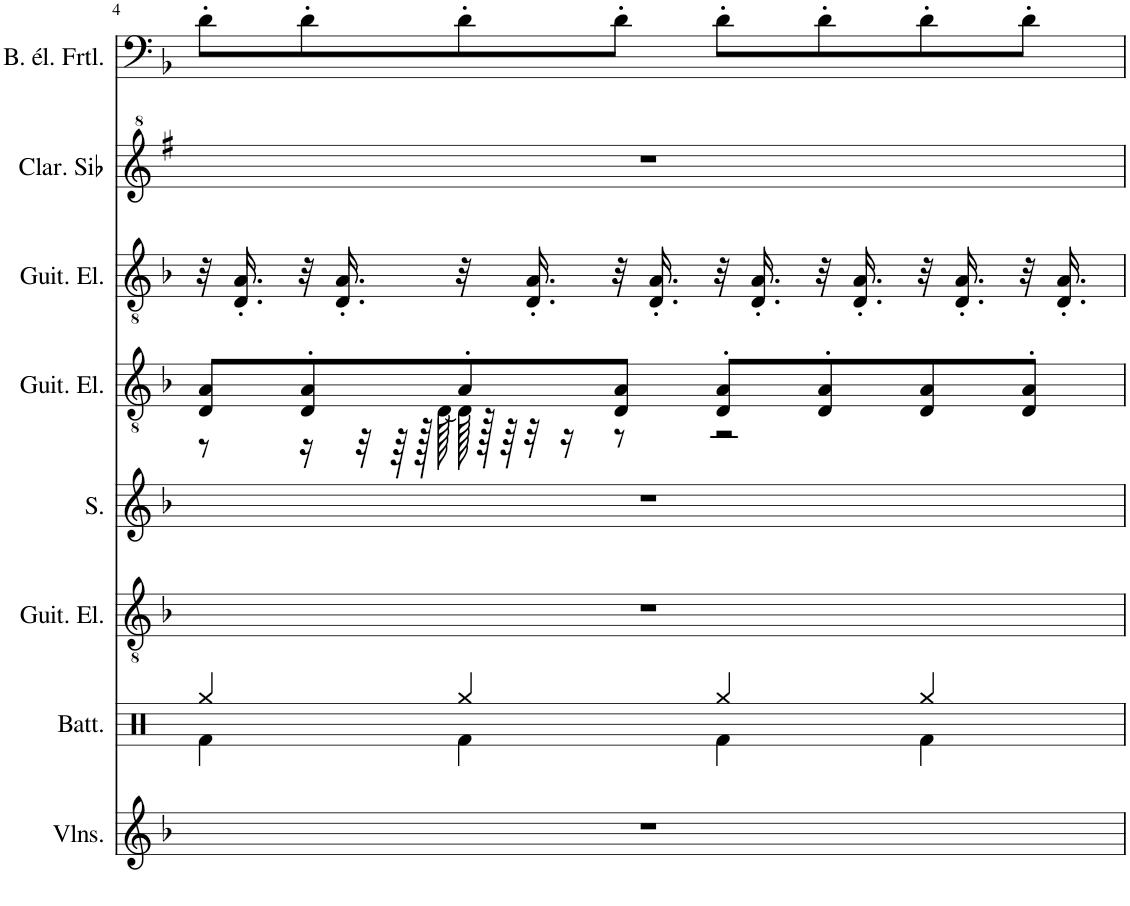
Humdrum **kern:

**kern	**kern	**kern	**kern	**kern	**kern	**kern	**kern
*part8	*part7	*part6	*part5	*part4	*part3	*part2	*part1
*staff8	*staff7	*staff6	*staff5	*staff4	*staff3	*staff2	*staff1
*I"Violons	*I"Batterie	*I"Guitare électrique	*I"Soprano	*I"Guitare électrique	*I"Guitare électrique	*I"Clarinette en Sib	*I"Basse électrique fretless
*I'Vlns.	*I'Batt.	*I'Guit. El.	*I'S.	*I'Guit. El.	*I'Guit. El.	*I'Clar. Sib	*I'B. él. Frtl.
!!LO:PB:g=z
*clefG2	*clefX	*clefGv2	*clefG2	*clefGv2	*clefGv2	*clefG^2	*clefF4
*	*	*	*	*	*	*Trd1c2	*Trd7c12
*k[b-]	*k[]	*k[b-]	*k[b-]	*k[b-]	*k[b-]	*k[f#]	*k[b-]
*M4/4	*M4/4	*M4/4	*M4/4	*M4/4	*M4/4	*M4/4	*M4/4
=4	=4	=4	=4	=4	=4	=4	=4
*	*^	*	*	*^	*	*	*
1r	4Rgg/	4Rf\	1r	1r	8D/ 8A/L	8r	32r	1r	8d'\L
.	.	.	.	.	.	.	16.D/' 16.A/'	.	.
.	.	.	.	.	8D/' 8A/'	16r	32r	.	8d'\
.	.	.	.	.	.	.	16.D/' 16.A/'	.	.
.	.	.	.	.	.	32r	.	.	.
.	.	.	.	.	.	64r	.	.	.
.	.	.	.	.	.	128r	.	.	.
.	.	.	.	.	.	[128D\	.	.	.
.	4Rgg/	4Rf\	.	.	8A'/	128D\]	32r	.	8d'\
.	.	.	.	.	.	128r	.	.	.
.	.	.	.	.	.	64r	.	.	.
.	.	.	.	.	.	32r	16.D/' 16.A/'	.	.
.	.	.	.	.	.	16r	.	.	.
.	.	.	.	.	8D/ 8A/J	8r	32r	.	8d'\J
.	.	.	.	.	.	.	16.D/' 16.A/'	.	.
.	4Rgg/	4Rf\	.	.	8D/' 8A/'L	2r	32r	.	8d'\L
.	.	.	.	.	.	.	16.D/' 16.A/'	.	.
.	.	.	.	.	8D/' 8A/'	.	32r	.	8d'\
.	.	.	.	.	.	.	16.D/' 16.A/'	.	.
.	4Rgg/	4Rf\	.	.	8D/ 8A/	.	32r	.	8d'\
.	.	.	.	.	.	.	16.D/' 16.A/'	.	.
.	.	.	.	.	8D/' 8A/'J	.	32r	.	8d'\J
.	.	.	.	.	.	.	16.D/' 16.A/'	.	.
*	*v	*v	*	*	*v	*v	*	*	*
=	=	=	=	=	=	=	=
*-	*-	*-	*-	*-	*-	*-	*-
